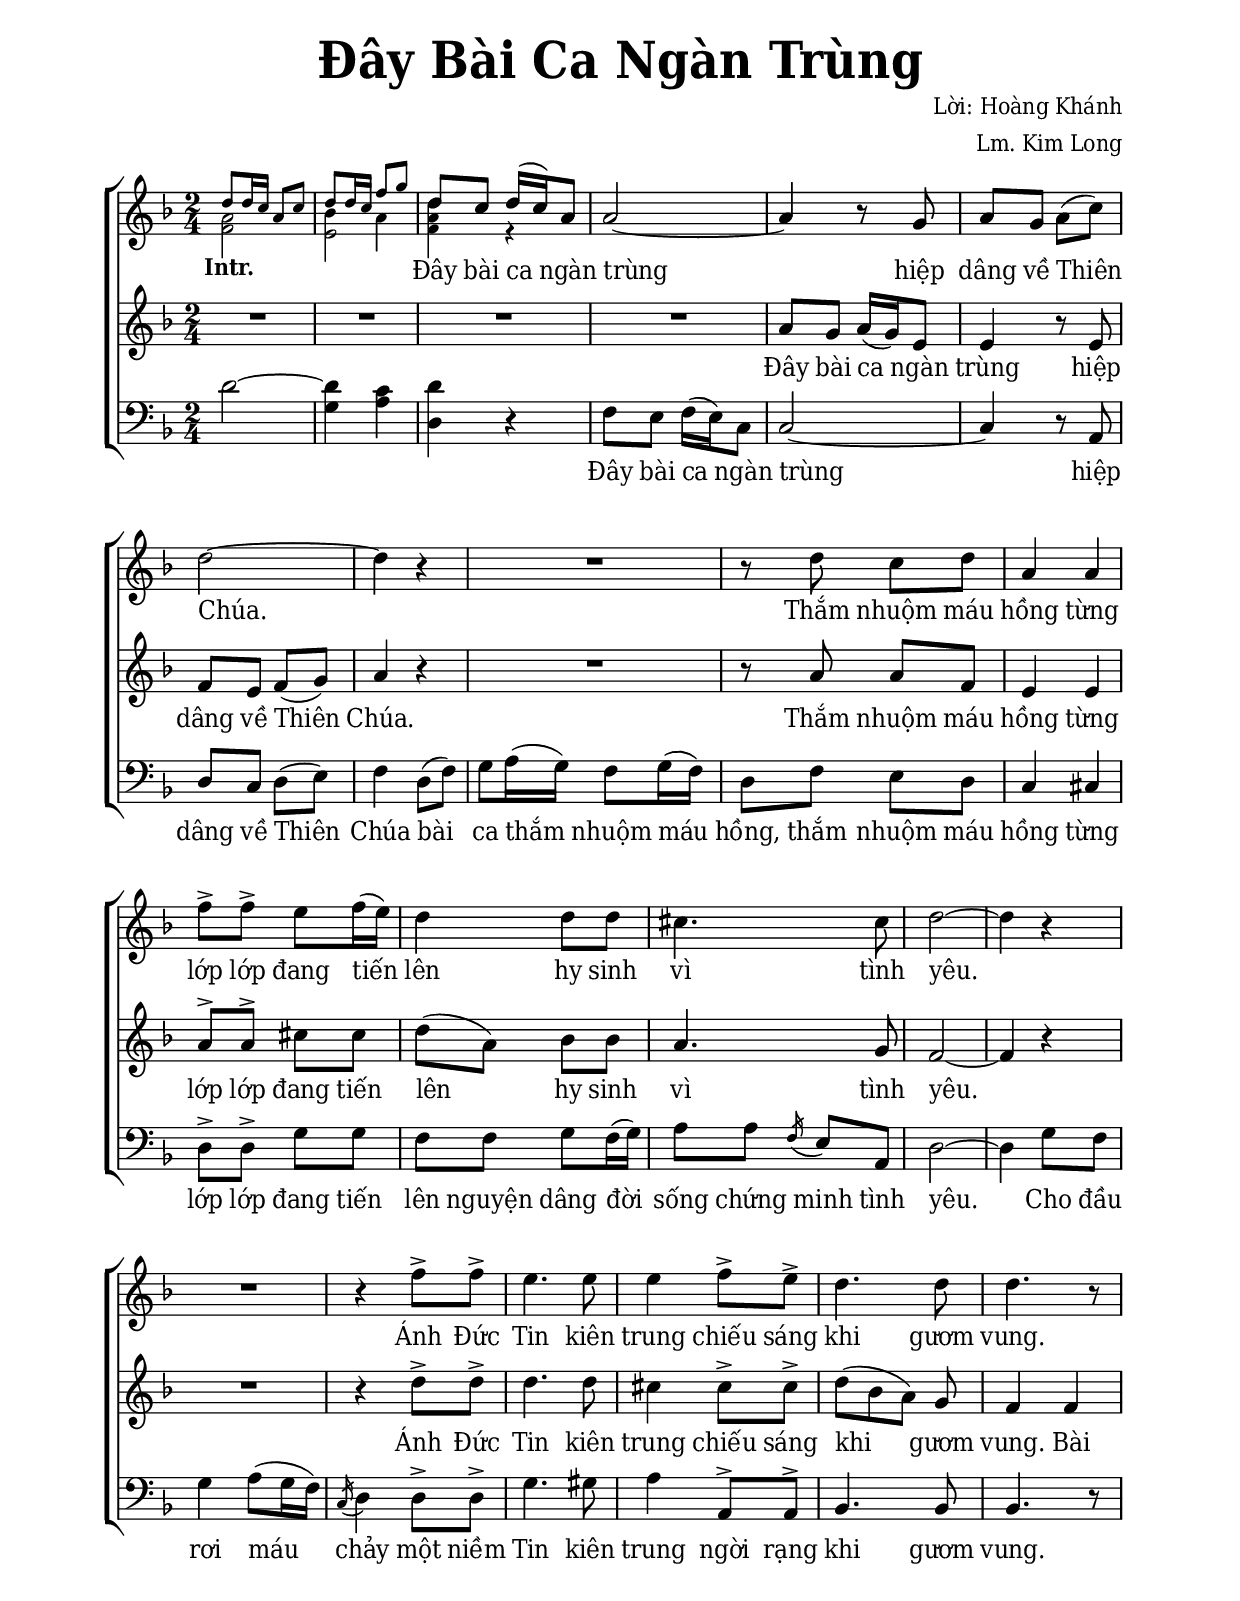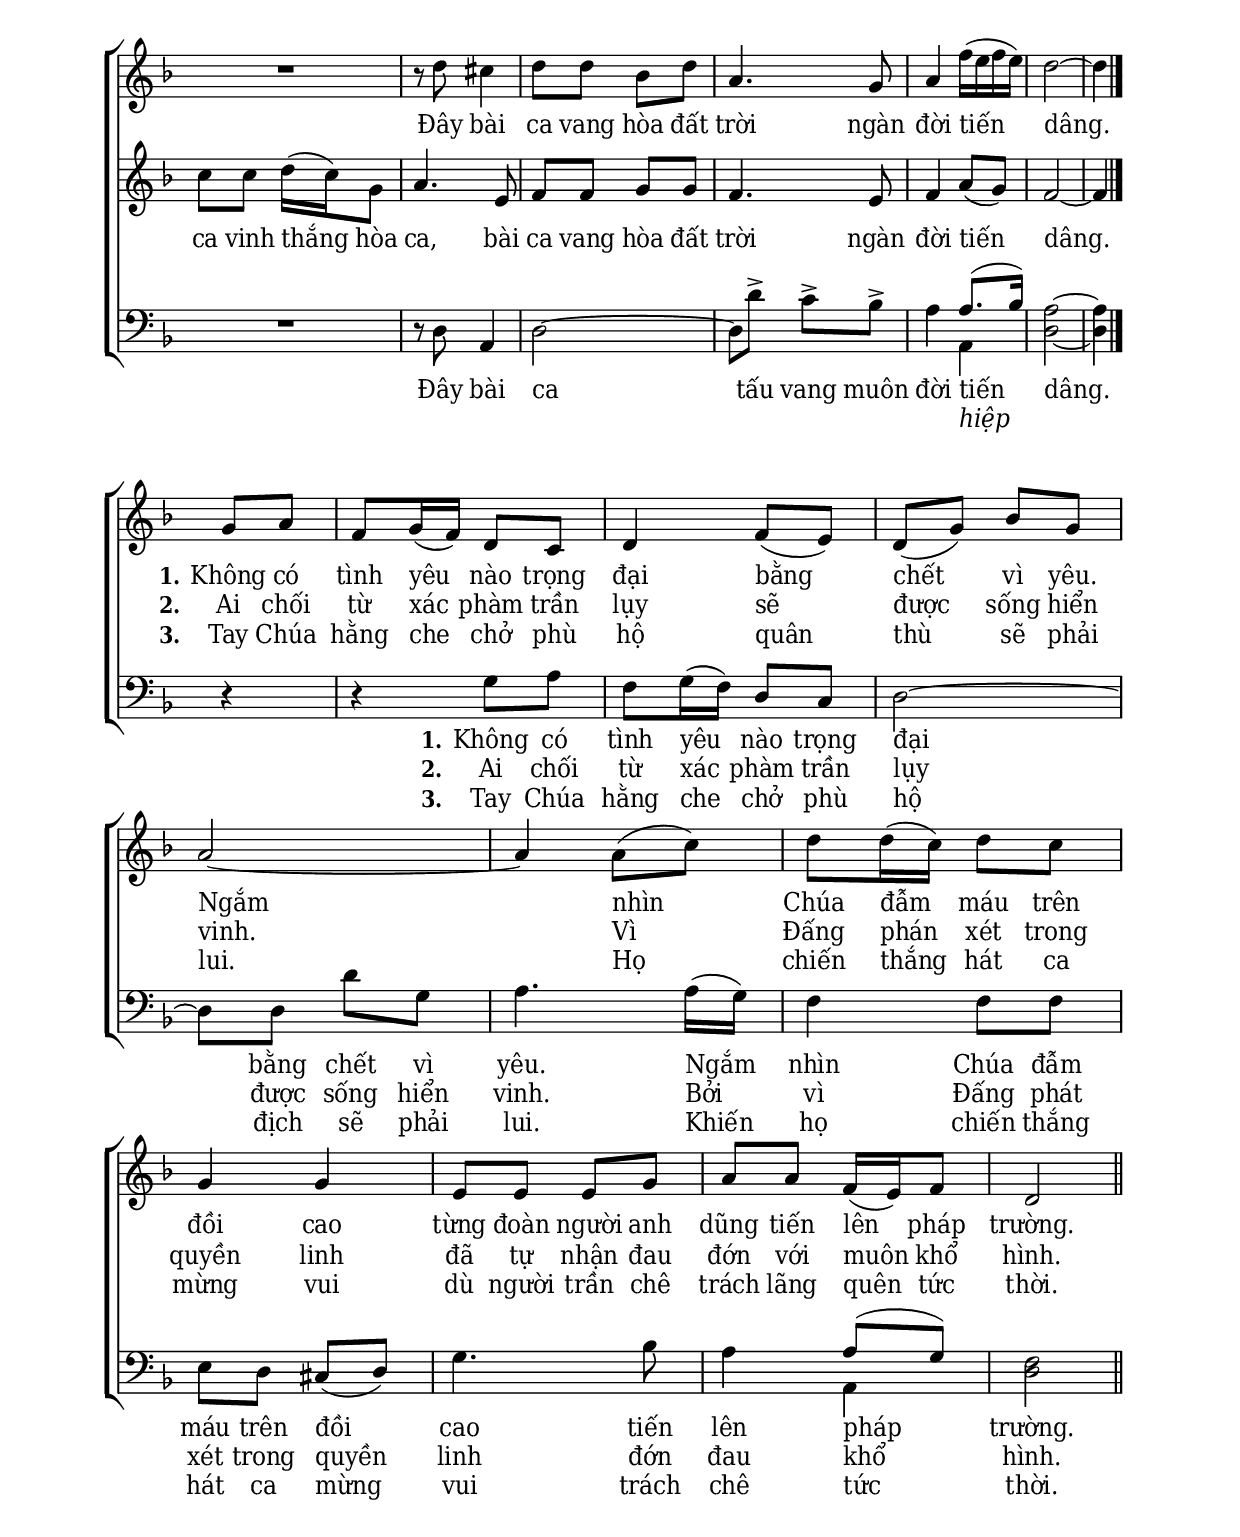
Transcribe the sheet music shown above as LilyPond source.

% Cài đặt chung
\version "2.22.1"
\include "english.ly"

\header {
  title = \markup { \fontsize #3 "Đây Bài Ca Ngàn Trùng" }
  composer = "Lời: Hoàng Khánh"
  arranger = "Lm. Kim Long"
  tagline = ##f
}

% Đổi kích thước nốt cho bè phụ
notBePhu =
#(define-music-function (font-size music) (number? ly:music?)
   (for-some-music
     (lambda (m)
       (if (music-is-of-type? m 'rhythmic-event)
           (begin
             (set! (ly:music-property m 'tweaks)
                   (cons `(font-size . ,font-size)
                         (ly:music-property m 'tweaks)))
             #t)
           #f))
     music)
   music)

% Nhạc
nhacDiepKhucSop = \relative c'' {
  \autoPageBreaksOff
  \notBePhu -2 {
    <<
      {
        d8
        _\markup { \lower #3.3 \halign #-0.3 \bold "Intr." }
        d16 c a8 c |
        d8 d16 c f8 g |
      }
      \\
      {
        \skip 2
        bf,4 a
      }
      {
        \stemDown
        <a f>2 |
        e
      }
    >>
  }
  <<
    {
      \voiceOne
      d'8 c d16 (c) a8
    }
    \new Voice = "splitpart" \notBePhu -2 {
	    \voiceTwo
	    <d a f>4 r
    }
  >>
  \oneVoice
  a2 ~ |
  a4 r8 g |
  a g a (c) |
  d2 ~ |
  d4 r |
  R2
  r8 d c d |
  a4 a |
  f'8 ^> f ^> e f16 (e) |
  d4 d8 d |
  cs4. cs8 |
  d2 ~ |
  d4 r |
  R2
  r4 f8 ^> f ^> |
  e4. e8 |
  e4 f8 ^> e ^> |
  d4. d8 |
  d4. r8 |
  
  \pageBreak
  
  R2
  r8 d cs4 |
  d8 d bf d |
  a4. g8 |
  a4 f'16 (e f e) |
  d2 ~ |
  d4 \bar "|."
}

nhacDiepKhucAlto = \relative c'' {
  R2*4
  a8 g a16 (g) e8 |
  e4 r8 e |
  f e f (g) |
  a4 r |
  R2
  r8 a a f |
  e4 e |
  a8 ^> a ^> cs cs |
  d (a) bf bf |
  a4. g8 |
  f2 ~ |
  f4 r |
  R2
  r4 d'8 ^> d ^> |
  d4. d8 |
  cs4 cs8 ^> cs ^> |
  d8 ([bf a]) g |
  f4 f |
  c'8 c d16 (c) g8 |
  a4. e8 |
  f f g g |
  f4. e8 |
  f4 a8 (g) |
  f2 ~ |
  f4
}

nhacDiepKhucBas = \relative c' {
  <<
    {
      d2 ~ |
      d4
    }
    {
      \skip 2
      g,4
    }
  >>
  <c a>4 <d d,> r |
  f,8 e f16 (e) c8 |
  c2 ~ |
  c4 r8 a |
  d c d (e) |
  f4 d8 (f) |
  g a16 (g) f8 g16 (f) |
  d8 f e d |
  c4 cs |
  d8 ^> d ^> g g |
  f f g f16 (g) |
  a8 a \slashedGrace { f16 ( } e8) a, |
  d2 ~ |
  d4 g8 f |
  g4 a8 (g16 f) |
  \slashedGrace { c16 ( }d4) d8 ^> d ^> |
  g4. gs8 |
  a4 a,8 ^> a ^> |
  bf4. bf8 |
  bf4. r8 |
  R2
  r8 d a4 |
  d2 ~ |
  d8 d' ^> c ^> bf ^> |
  a4
  <<
    {
      \voiceOne
      a8. (bf16)
    }
    \new Voice = "splitpart" \with { alignBelowContext = "beBas" } {
	    \voiceTwo
      a,4
    }
  >>
  \oneVoice
  <a' d,>2 ~ |
  <a d,>4
}

nhacPhienKhucSop = \relative c'' {
  \autoPageBreaksOff
  \partial 4 g8 a |
  f g16 (f) d8 c |
  d4 f8 (e) |
  d (g) bf g |
  a2 ~ |
  a4 a8 (c) |
  d d16 (c) d8 c |
  g4 g |
  e8 e e g |
  a a f16 (e) f8 |
  d2 \bar "||"
}

nhacPhienKhucBas = \relative c' {
  r4 |
  r g8 a |
  f g16 (f) d8 c |
  d2 ~ |
  d8 d d' g, |
  a4. a16 (g) |
  f4 f8 f |
  e d cs (d) |
  g4. bf8 |
  a4
  <<
    {
      \voiceOne a8 (g)
    }
    \new Voice = "splitpart" {
	    \voiceTwo a,4
    }
  >>
  \oneVoice
  <f' d>2
}

% Lời
loiDiepKhucSop = \lyricmode {
  Đây bài ca ngàn trùng hiệp dâng về Thiên Chúa.
  Thắm nhuộm máu hồng từng lớp lớp đang tiến lên
  hy sinh vì tình yêu.
  Ánh Đức Tin kiên trung chiếu sáng khi gươm vung.
  Đây bài ca vang hòa đất trời
  ngàn đời tiến dâng.
}

loiDiepKhucAlto = \lyricmode {
  Đây bài ca ngàn trùng hiệp dâng về Thiên Chúa.
  Thắm nhuộm máu hồng từng lớp lớp đang tiến lên
  hy sinh vì tình yêu.
  Ánh Đức Tin kiên trung chiếu sáng khi gươm vung.
  Bài ca vinh thắng hòa ca,
  bài ca vang hòa đất trời ngàn đời tiến dâng.
}

loiDiepKhucBas = \lyricmode {
  _ _ _
  Đây bài ca ngàn trùng hiệp dâng về Thiên Chúa
  bài ca thắm nhuộm máu hồng,
  thắm nhuộm máu hồng
  từng lớp lớp đang tiến lên
  nguyện dâng đời sống chứng minh tình yêu.
  Cho đầu rơi máu chảy một niềm Tin kiên trung
  ngời rạng khi gươm vung.
  Đây bài ca tấu vang muôn đời
  <<
    { tiến }
    \new Lyrics {
	    \set associatedVoice = "beBas"
	    \override Lyrics.LyricText.font-shape = #'italic
	    hiệp
	}
  >>
  dâng.
}

loiPhienKhucSopMot = \lyricmode {
  \set stanza = "1."
  Không có tình yêu nào trọng đại bằng chết vì yêu.
  Ngắm nhìn Chúa đẫm máu trên đồi cao
  từng đoàn người anh dũng tiến lên pháp trường.
}

loiPhienKhucSopHai = \lyricmode {
  \set stanza = "2."
  Ai chối từ xác phàm trần lụy sẽ được sống hiển vinh.
  Vì Đấng phán xét trong quyền linh
  đã tự nhận đau đớn với muôn khổ hình.
}

loiPhienKhucSopBa = \lyricmode {
  \set stanza = "3."
  Tay Chúa hằng che chở phù hộ quân thù sẽ phải lui.
  Họ chiến thắng hát ca mừng vui
  dù người trần chê trách lãng quên tức thời.
}

loiPhienKhucBasMot = \lyricmode {
  \set stanza = "1."
  Không có tình yêu nào trọng đại bằng chết vì yêu.
  Ngắm nhìn Chúa đẫm máu trên đồi cao
  tiến lên pháp trường.
}

loiPhienKhucBasHai = \lyricmode {
  \set stanza = "2."
  Ai chối từ xác phàm trần lụy được sống hiển vinh.
  Bởi vì Đấng phát xét trong quyền linh
  đớn đau khổ hình.
}

loiPhienKhucBasBa = \lyricmode {
  \set stanza = "3."
  Tay Chúa hằng che chở phù hộ địch sẽ phải lui.
  Khiến họ chiến thắng hát ca mừng vui
  trách chê tức thời.
}

% Dàn trang
\paper {
  #(set-paper-size "a4")
  top-margin = 15\mm
  bottom-margin = 20\mm
  left-margin = 20\mm
  right-margin = 20\mm
  indent = #0
  #(define fonts
    (make-pango-font-tree
      "Deja Vu Serif Condensed"
      "Deja Vu Serif Condensed"
      "Deja Vu Serif Condensed"
      (/ 20 20)))
  print-page-number = #f
  page-count = #2
}

TongNhip = {
  \key f \major \time 2/4
  \set Timing.beamExceptions = #'()
  \set Timing.baseMoment = #(ly:make-moment 1/4)
}

\score {
  \new ChoirStaff <<
    \new Staff <<
      \new Voice = "beSop" {
        \clef treble \TongNhip \nhacDiepKhucSop
      }
      \new Lyrics \lyricsto beSop \loiDiepKhucSop
    >>
    \new Staff <<
      \new Voice = "beAlto" {
        \clef treble \TongNhip \nhacDiepKhucAlto
      }
      \new Lyrics \lyricsto beAlto \loiDiepKhucAlto
    >>
    \new Staff <<
        \clef "bass"
        \new Voice = beBas {
          \TongNhip \nhacDiepKhucBas
        }
      \new Lyrics \lyricsto beBas \loiDiepKhucBas
    >>
  >>
  \layout {
    \override Lyrics.LyricSpace.minimum-distance = #0.6
    \override Score.BarNumber.break-visibility = ##(#f #f #f)
    \override Score.SpacingSpanner.uniform-stretching = ##t
  }
}

\score {
  \new ChoirStaff <<
    \new Staff <<
        \clef treble
        \new Voice = beSop {
          \TongNhip \nhacPhienKhucSop
        }
      \new Lyrics \lyricsto beSop \loiPhienKhucSopMot
      \new Lyrics \lyricsto beSop \loiPhienKhucSopHai
      \new Lyrics \lyricsto beSop \loiPhienKhucSopBa
    >>
    \new Staff <<
        \clef bass
        \new Voice = beBas {
          \TongNhip \nhacPhienKhucBas
        }
      \new Lyrics \lyricsto beBas \loiPhienKhucBasMot
      \new Lyrics \lyricsto beBas \loiPhienKhucBasHai
      \new Lyrics \lyricsto beBas \loiPhienKhucBasBa
    >>
  >>
  \layout {
    \override Staff.TimeSignature.transparent = ##t
    \override Lyrics.LyricSpace.minimum-distance = #0.6
    \override Score.BarNumber.break-visibility = ##(#f #f #f)
    \override Score.SpacingSpanner.uniform-stretching = ##t
  }
}
